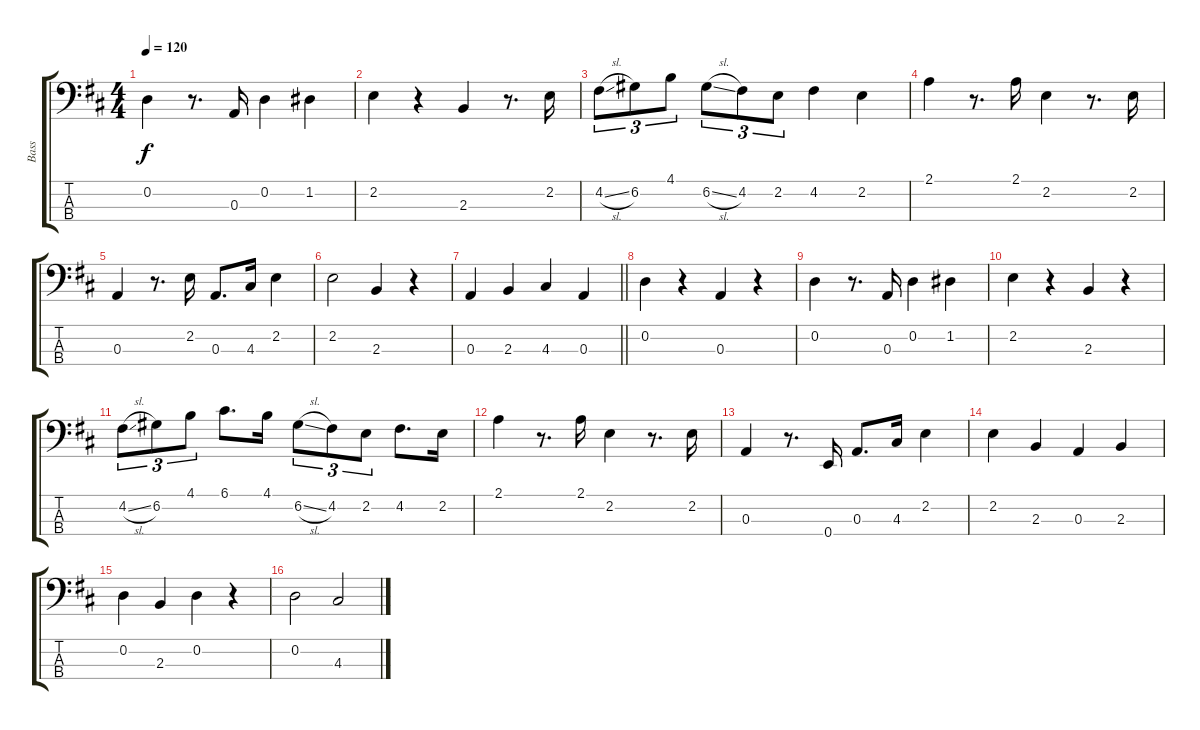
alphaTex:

\track ("Bass" "Bass") {instrument electricbassfinger}
\staff {score tabs}
\tuning (G2 D2 A1 E1) {hide}
\ts (4 4)
\tempo 120
\clef f4
\ks d
0.2.4{dy f} r.8{d} 0.3.16 0.2.4 1.2.4 |
2.2.4 r.4 2.3.4 r.8{d} 2.2.16 |
4.2{sl}.8{tu (3 2)} 6.2.8{tu (3 2)} 4.1.8{tu (3 2)} 6.2{sl}.8{tu (3 2)} 4.2.8{tu (3 2)} 2.2.8{tu (3 2)} 4.2.4 2.2.4 |
2.1.4 r.8{d} 2.1.16 2.2.4 r.8{d} 2.2.16 |
0.3.4 r.8{d} 2.2.16 0.3.8{d} 4.3.16 2.2.4 |
2.2.2 2.3.4 r.4 |
\barLineRight lightlight
0.3.4 2.3.4 4.3.4 0.3.4 |
0.2.4 r.4 0.3.4 r.4 |
0.2.4 r.8{d} 0.3.16 0.2.4 1.2.4 |
2.2.4 r.4 2.3.4 r.4 |
4.2{sl}.8{tu (3 2)} 6.2.8{tu (3 2)} 4.1.8{tu (3 2)} 6.1.8{d} 4.1.16 6.2{sl}.8{tu (3 2)} 4.2.8{tu (3 2)} 2.2.8{tu (3 2)} 4.2.8{d} 2.2.16 |
2.1.4 r.8{d} 2.1.16 2.2.4 r.8{d} 2.2.16 |
0.3.4 r.8{d} 0.4.16 0.3.8{d} 4.3.16 2.2.4 |
2.2.4 2.3.4 0.3.4 2.3.4 |
0.2.4 2.3.4 0.2.4 r.4 |
0.2.2 4.3.2
